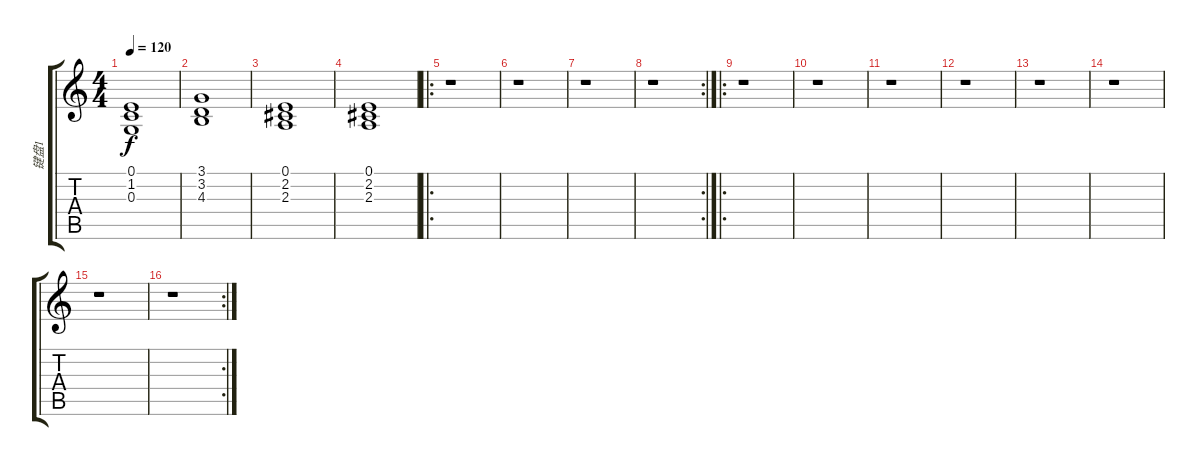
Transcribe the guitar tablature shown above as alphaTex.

\track ("键盘1" "键盘1") {instrument stringensemble1}
\staff {score tabs}
\tuning (E4 B3 G3 D3 A2 E2) {hide}
\ts (4 4)
\tempo 120
\clef g2
\ks c
(0.1 1.2 0.3).1{dy f} |
(3.1 3.2 4.3).1 |
(0.1 2.2 2.3).1 |
(0.1 2.2 2.3).1 |
\ro
r.1 |
r.1 |
r.1 |
\rc 2
r.1 |
\ro
r.1 |
r.1 |
r.1 |
r.1 |
r.1 |
r.1 |
r.1 |
\rc 2
r.1
